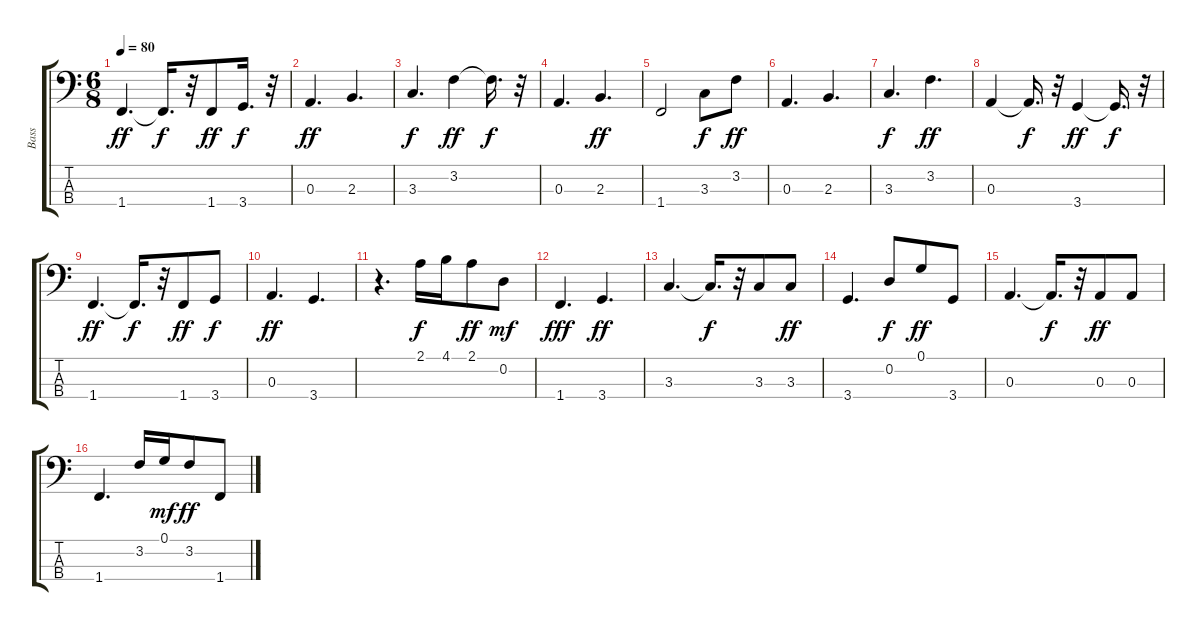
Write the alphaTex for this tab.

\track ("Bass" "Bass") {instrument electricbassfinger}
\staff {score tabs}
\tuning (G2 D2 A1 E1) {hide}
\ts (6 8)
\tempo 80
\clef f4
\ks c
1.4.4{d dy ff} 1.4{t}.16{d dy f} r.32 1.4.8{dy ff} 3.4.16{d dy f} r.32 |
0.3.4{d dy ff} 2.3.4{d} |
3.3.4{d dy f} 3.2.4{dy ff} 3.2{t}.16{d dy f} r.32 |
0.3.4{d} 2.3.4{d dy ff} |
1.4.2 3.3.8{dy f} 3.2.8{dy ff} |
0.3.4{d} 2.3.4{d} |
3.3.4{d dy f} 3.2.4{d dy ff} |
0.3.4 0.3{t}.16{d dy f} r.32 3.4.4{dy ff} 3.4{t}.16{d dy f} r.32 |
1.4.4{d dy ff} 1.4{t}.16{d dy f} r.32 1.4.8{dy ff} 3.4.8{dy f} |
0.3.4{d dy ff} 3.4.4{d} |
r.4{d} 2.1.16{dy f} 4.1.16 2.1.8{dy ff} 0.2.8{dy mf} |
1.4.4{d dy fff} 3.4.4{d dy ff} |
3.3.4{d} 3.3{t}.16{d dy f} r.32 3.3.8 3.3.8{dy ff} |
3.4.4{d} 0.2.8{dy f} 0.1.8{dy ff} 3.4.8 |
0.3.4{d} 0.3{t}.16{d dy f} r.32 0.3.8{dy ff} 0.3.8 |
1.4.4{d} 3.2.16 0.1.16{dy mf} 3.2.8{dy ff} 1.4.8
